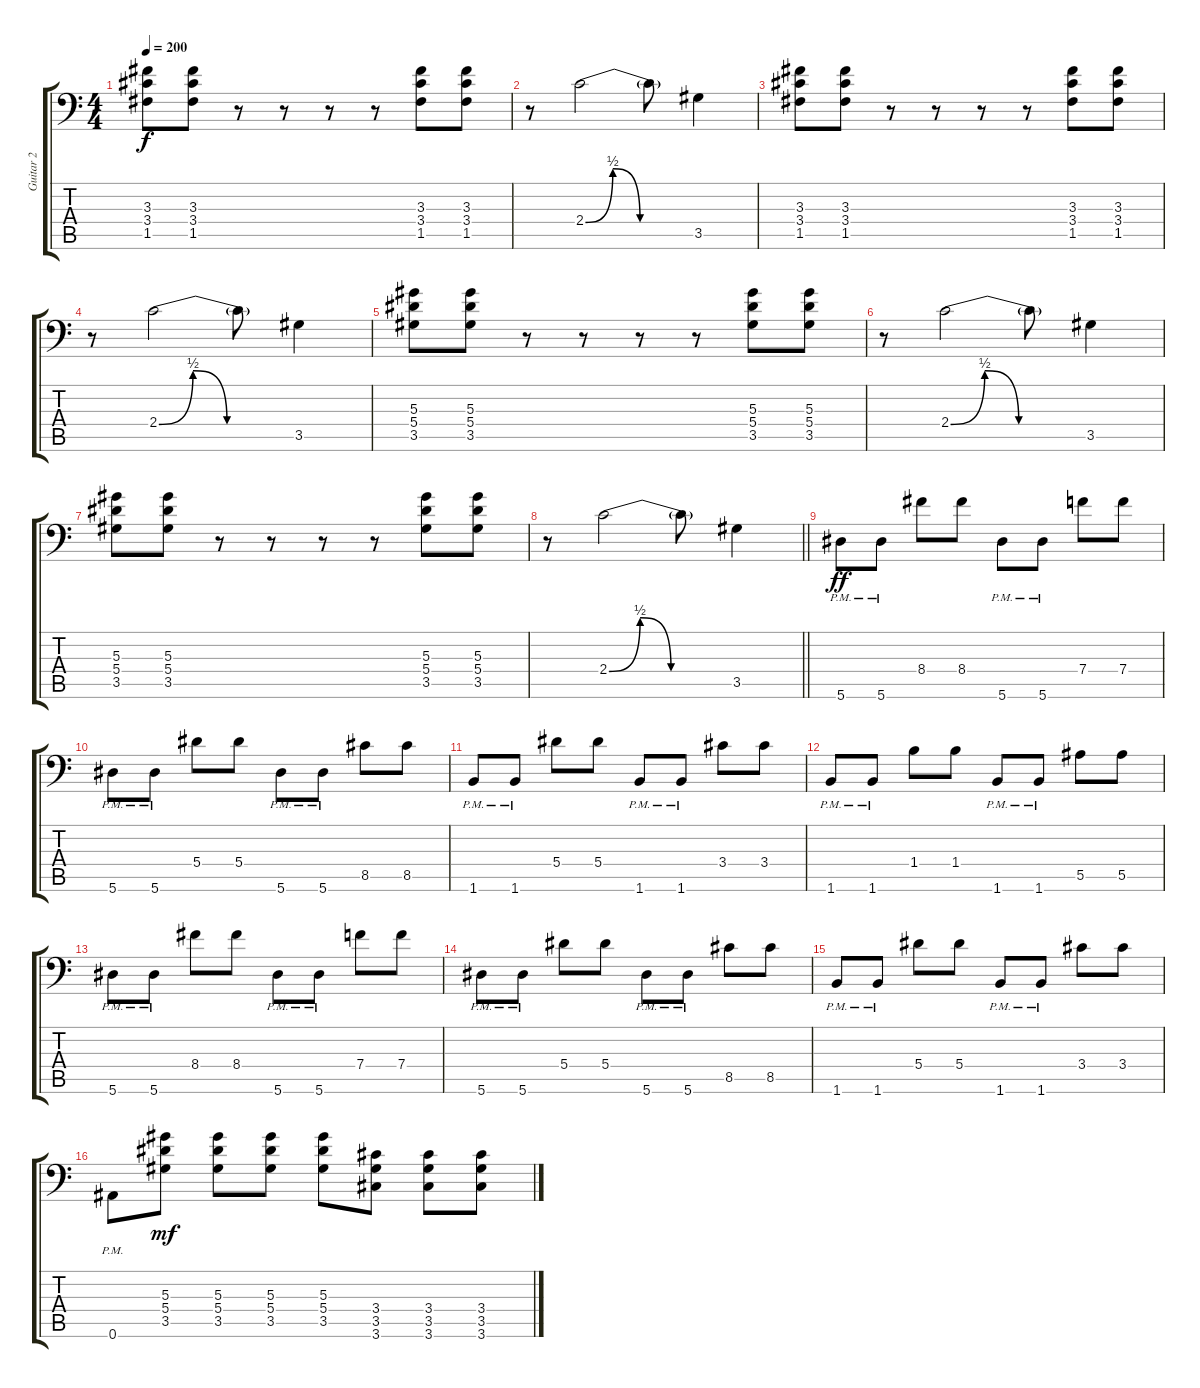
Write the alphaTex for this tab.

\track ("Guitar 2" "Guitar 2") {instrument overdrivenguitar}
\staff {score tabs}
\tuning (C4 G3 Eb3 Bb2 F2 Bb1) {hide}
\ts (4 4)
\tempo 200
\clef f4
\ks c
(3.3 3.4 1.5).8{dy f} (3.3 3.4 1.5).8 r.8 r.8 r.8 r.8 (3.3 3.4 1.5).8 (3.3 3.4 1.5).8 |
r.8 2.4{be (custom 0 0 15 2 30 0 60 0)}.2 2.4{t}.8 3.5.4 |
(3.3 3.4 1.5).8 (3.3 3.4 1.5).8 r.8 r.8 r.8 r.8 (3.3 3.4 1.5).8 (3.3 3.4 1.5).8 |
r.8 2.4{be (custom 0 0 15 2 30 0 60 0)}.2 2.4{t}.8 3.5.4 |
(5.3 5.4 3.5).8 (5.3 5.4 3.5).8 r.8 r.8 r.8 r.8 (5.3 5.4 3.5).8 (5.3 5.4 3.5).8 |
r.8 2.4{be (custom 0 0 15 2 30 0 60 0)}.2 2.4{t}.8 3.5.4 |
(5.3 5.4 3.5).8 (5.3 5.4 3.5).8 r.8 r.8 r.8 r.8 (5.3 5.4 3.5).8 (5.3 5.4 3.5).8 |
\barLineRight lightlight
r.8 2.4{be (custom 0 0 15 2 30 0 60 0)}.2 2.4{t}.8 3.5.4 |
\section ("" "")
5.6{pm}.8{dy ff} 5.6{pm}.8 8.4.8 8.4.8 5.6{pm}.8 5.6{pm}.8 7.4.8 7.4.8 |
5.6{pm}.8 5.6{pm}.8 5.4.8 5.4.8 5.6{pm}.8 5.6{pm}.8 8.5.8 8.5.8 |
1.6{pm}.8 1.6{pm}.8 5.4.8 5.4.8 1.6{pm}.8 1.6{pm}.8 3.4.8 3.4.8 |
1.6{pm}.8 1.6{pm}.8 1.4.8 1.4.8 1.6{pm}.8 1.6{pm}.8 5.5.8 5.5.8 |
5.6{pm}.8 5.6{pm}.8 8.4.8 8.4.8 5.6{pm}.8 5.6{pm}.8 7.4.8 7.4.8 |
5.6{pm}.8 5.6{pm}.8 5.4.8 5.4.8 5.6{pm}.8 5.6{pm}.8 8.5.8 8.5.8 |
1.6{pm}.8 1.6{pm}.8 5.4.8 5.4.8 1.6{pm}.8 1.6{pm}.8 3.4.8 3.4.8 |
0.6{pm}.8 (5.3 5.4 3.5).8{dy mf} (5.3 5.4 3.5).8 (5.3 5.4 3.5).8 (5.3 5.4 3.5).8 (3.4 3.5 3.6).8 (3.4 3.5 3.6).8 (3.4 3.5 3.6).8
